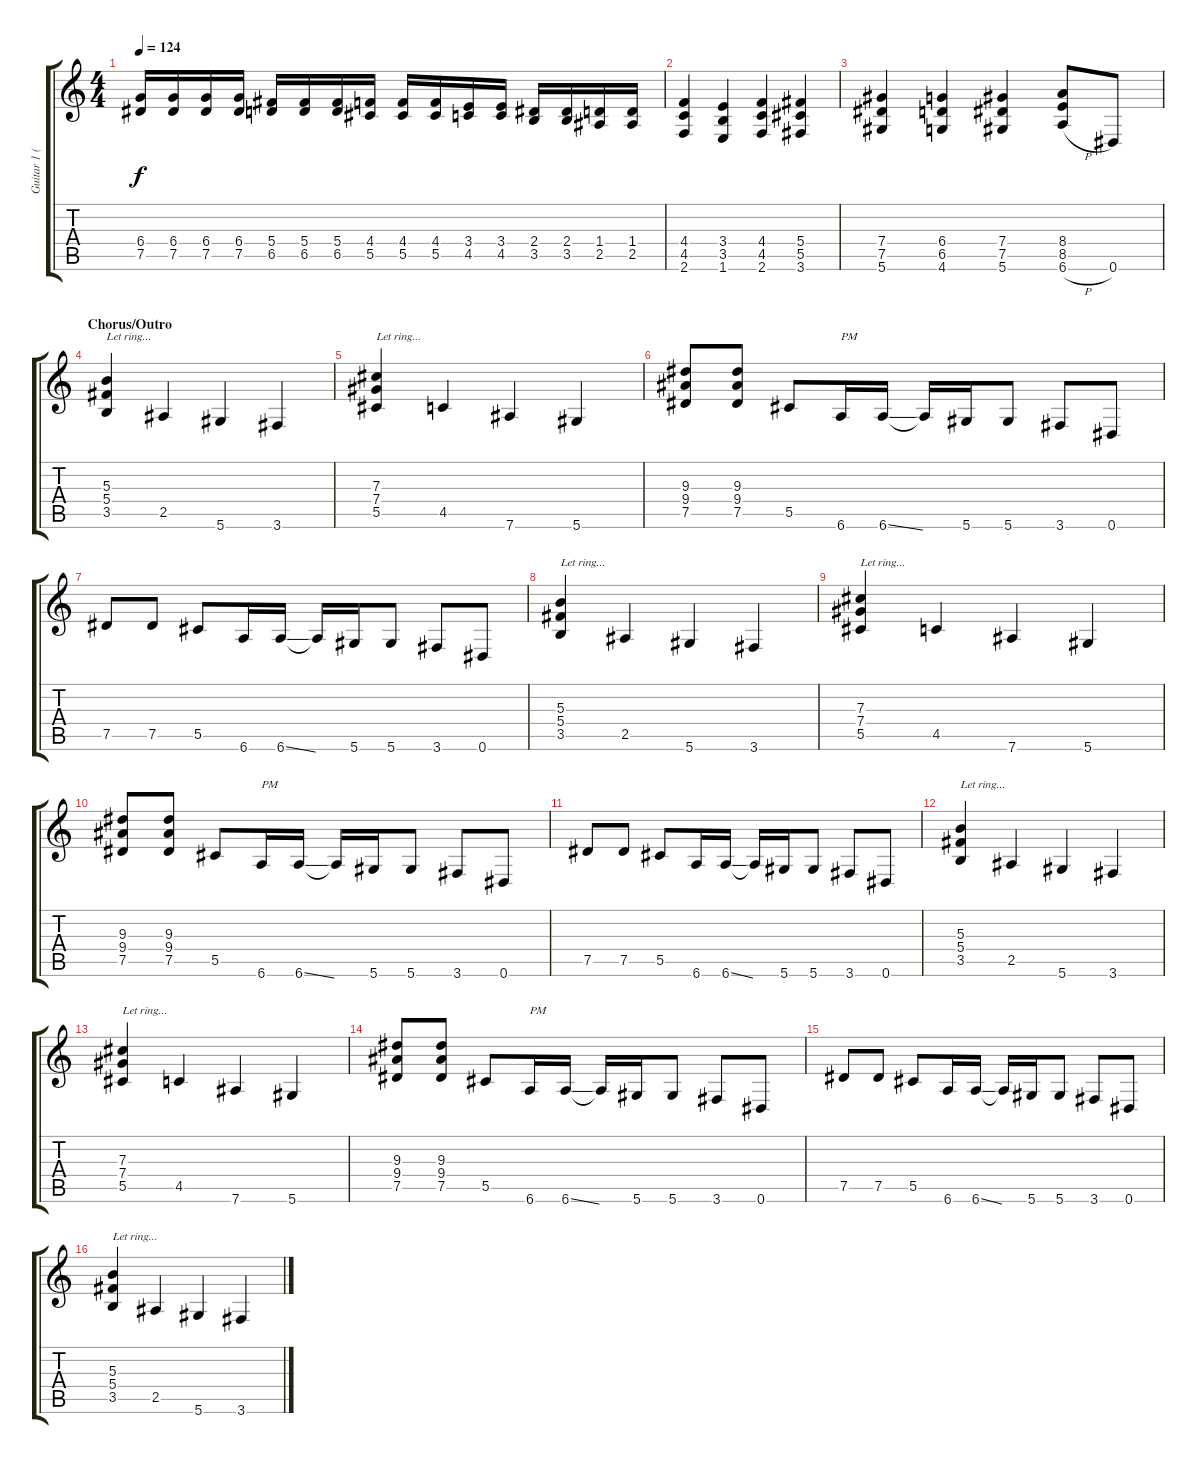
\track ("Guitar 1 (Slash)" "Guitar 1 (") {instrument overdrivenguitar}
\staff {score tabs}
\tuning (Eb4 Bb3 Gb3 Db3 Ab2 Eb2) {hide}
\ts (4 4)
\tempo 124
\clef g2
\ks c
(6.4 7.5).16{dy f} (6.4 7.5).16 (6.4 7.5).16 (6.4 7.5).16 (5.4 6.5).16 (5.4 6.5).16 (5.4 6.5).16 (4.4 5.5).16 (4.4 5.5).16 (4.4 5.5).16 (3.4 4.5).16 (3.4 4.5).16 (2.4 3.5).16 (2.4 3.5).16 (1.4 2.5).16 (1.4 2.5).16 |
(4.4 4.5 2.6).4 (3.4 3.5 1.6).4 (4.4 4.5 2.6).4 (5.4 5.5 3.6).4 |
(7.4 7.5 5.6).4 (6.4 6.5 4.6).4 (7.4 7.5 5.6).4 (8.4 8.5 6.6{h}).8 0.6.8 |
\section ("" "Chorus/Outro")
(5.3 5.4 3.5).4{txt "Let ring..."} 2.5.4 5.6.4 3.6.4 |
(7.3 7.4 5.5).4{txt "Let ring..."} 4.5.4 7.6.4 5.6.4 |
(9.3 9.4 7.5).8 (9.3 9.4 7.5).8 5.5.8 6.6.16{txt "PM"} 6.6{ss}.16 6.6{t}.16 5.6.16 5.6.8 3.6.8 0.6.8 |
7.5.8 7.5.8 5.5.8 6.6.16 6.6{ss}.16 6.6{t}.16 5.6.16 5.6.8 3.6.8 0.6.8 |
(5.3 5.4 3.5).4{txt "Let ring..."} 2.5.4 5.6.4 3.6.4 |
(7.3 7.4 5.5).4{txt "Let ring..."} 4.5.4 7.6.4 5.6.4 |
(9.3 9.4 7.5).8 (9.3 9.4 7.5).8 5.5.8 6.6.16{txt "PM"} 6.6{ss}.16 6.6{t}.16 5.6.16 5.6.8 3.6.8 0.6.8 |
7.5.8 7.5.8 5.5.8 6.6.16 6.6{ss}.16 6.6{t}.16 5.6.16 5.6.8 3.6.8 0.6.8 |
(5.3 5.4 3.5).4{txt "Let ring..."} 2.5.4 5.6.4 3.6.4 |
(7.3 7.4 5.5).4{txt "Let ring..."} 4.5.4 7.6.4 5.6.4 |
(9.3 9.4 7.5).8 (9.3 9.4 7.5).8 5.5.8 6.6.16{txt "PM"} 6.6{ss}.16 6.6{t}.16 5.6.16 5.6.8 3.6.8 0.6.8 |
7.5.8 7.5.8 5.5.8 6.6.16 6.6{ss}.16 6.6{t}.16 5.6.16 5.6.8 3.6.8 0.6.8 |
(5.3 5.4 3.5).4{txt "Let ring..."} 2.5.4 5.6.4 3.6.4
